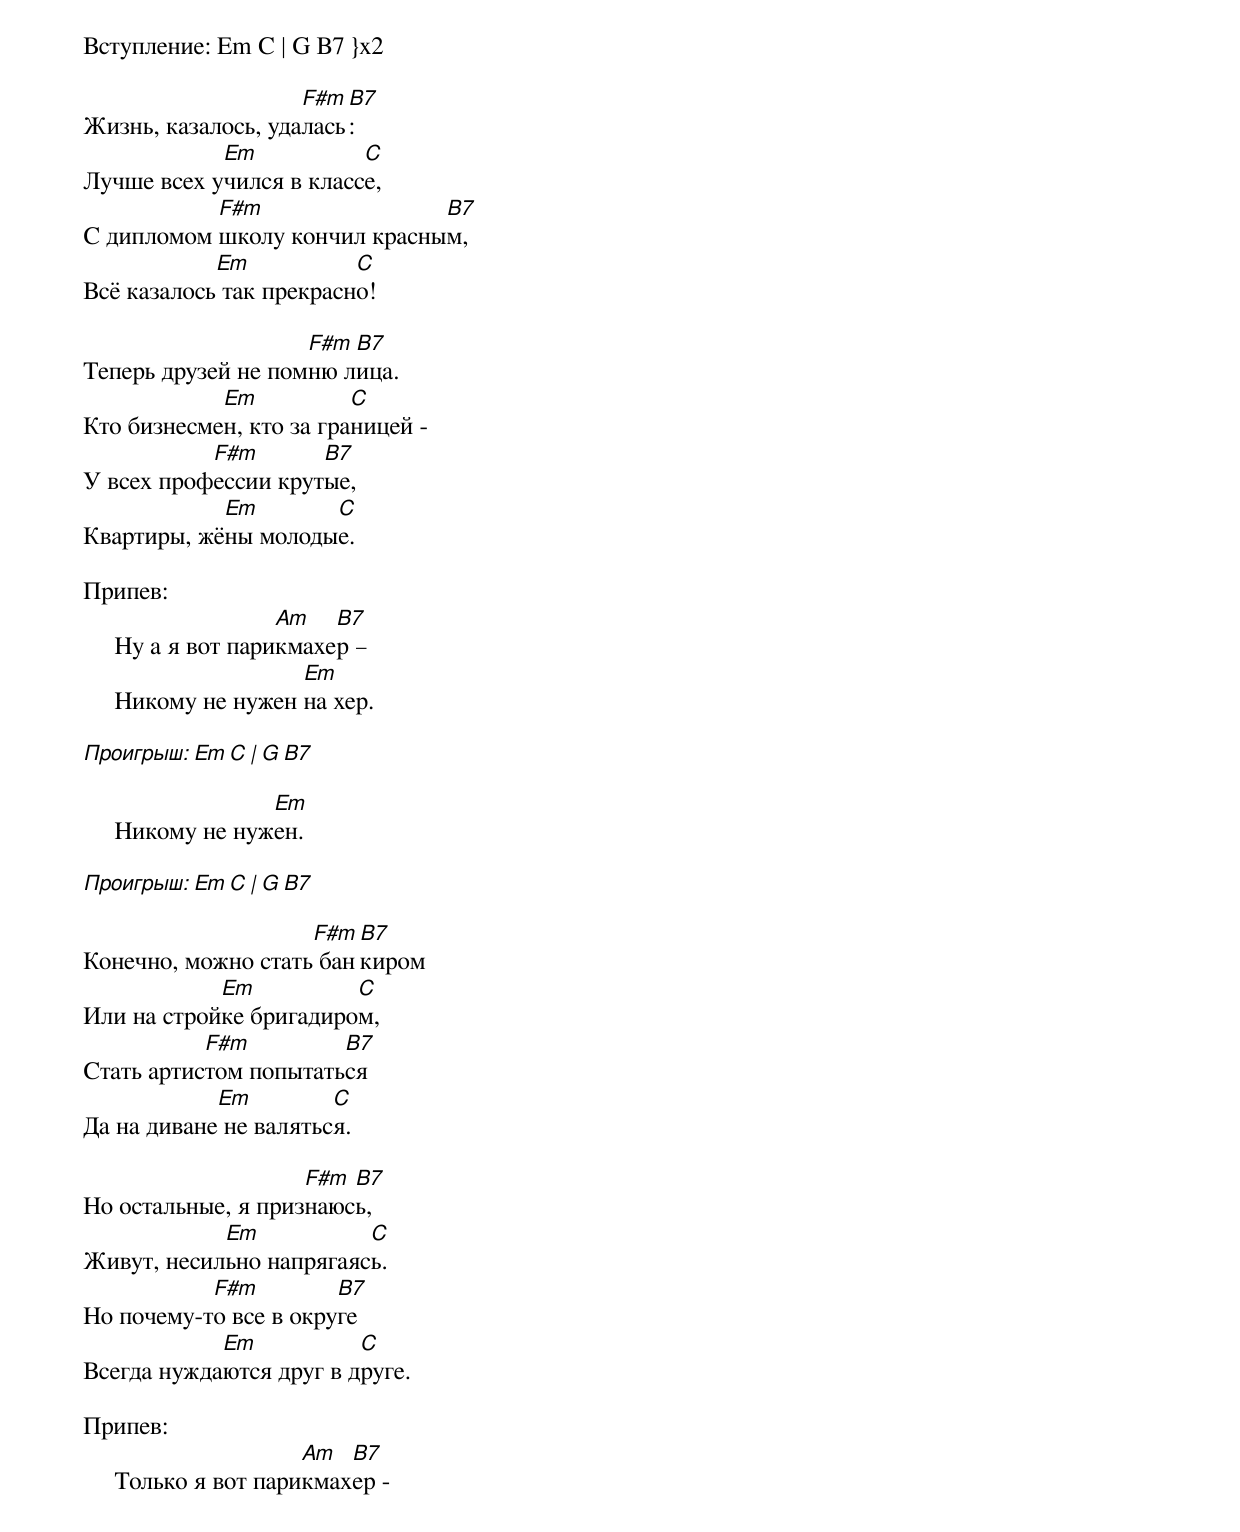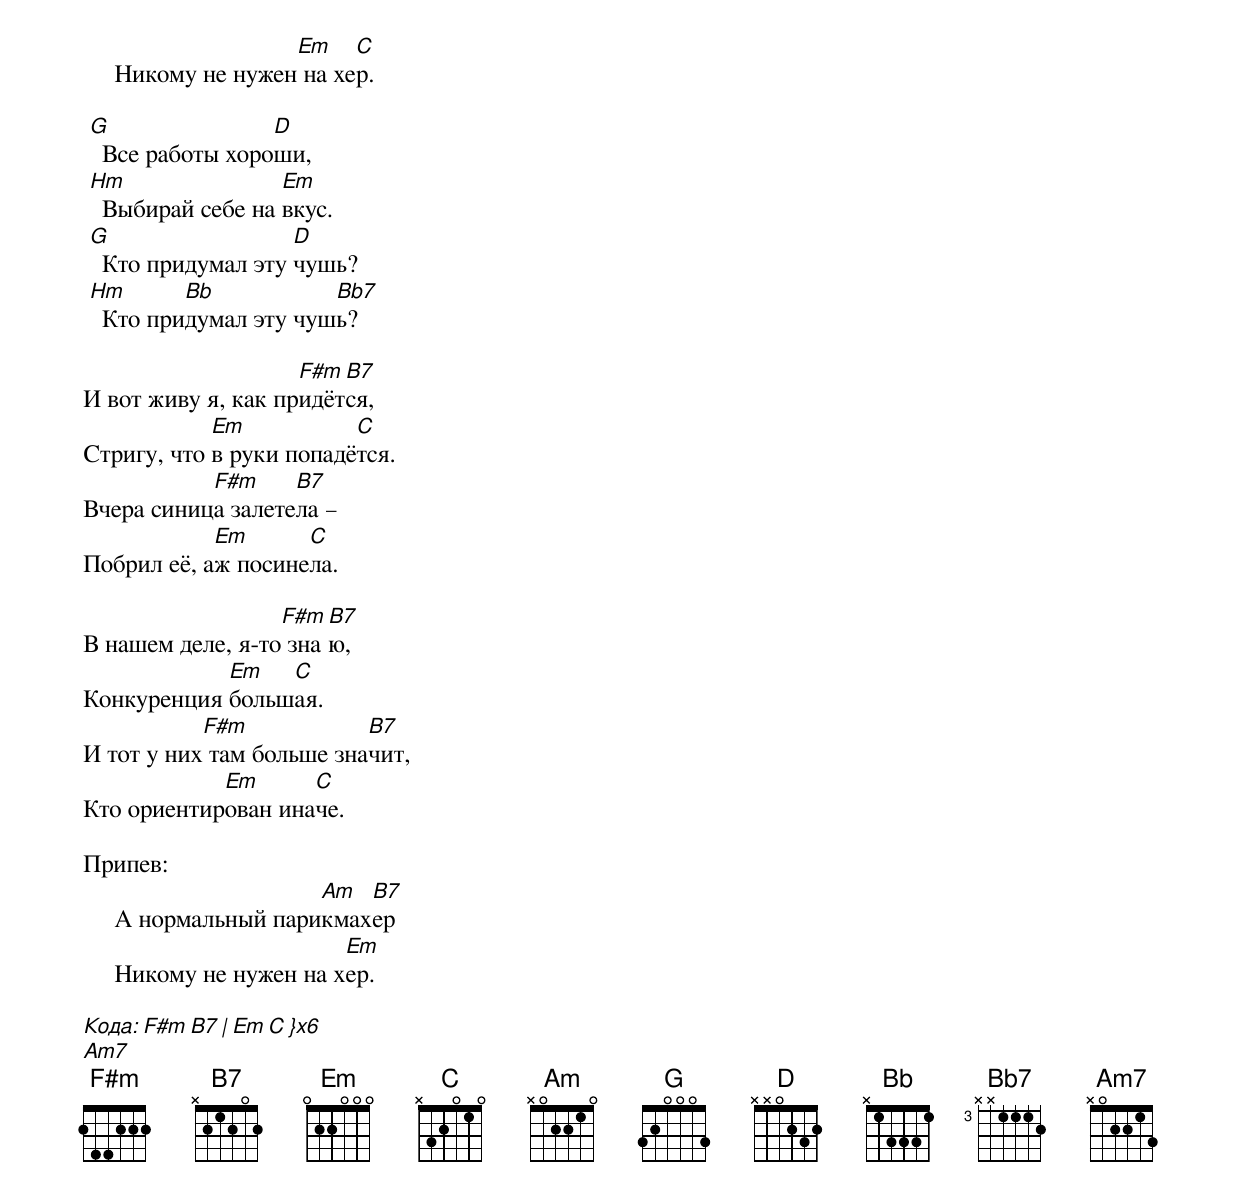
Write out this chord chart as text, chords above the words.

Вступление: Em C | G B7 }x2

                    F#m B7
Жизнь, казалось, удалась:
            Em           C
Лучше всех учился в классе,
           F#m                B7
С дипломом школу кончил красным,
            Em           C
Всё казалось так прекрасно!

                    F#m B7
Теперь друзей не помню лица.
            Em           C
Кто бизнесмен, кто за границей -
           F#m       B7
У всех профессии крутые,
            Em       C
Квартиры, жёны молодые.

Припев:
                    Am   B7
     Ну а я вот парикмахер –
                     Em
     Никому не нужен на хер.

Проигрыш: Em C | G B7

                  Em
     Никому не нужен.

Проигрыш: Em C | G B7

                    F#m B7
Конечно, можно стать банкиром
            Em          C
Или на стройке бригадиром,
           F#m         B7
Стать артистом попытаться
            Em         C
Да на диване не валяться.

                    F#m B7
Но остальные, я признаюсь,
            Em           C
Живут, несильно напрягаясь.
           F#m         B7
Но почему-то все в округе
            Em           C
Всегда нуждаются друг в друге.

Припев:
                      Am  B7
     Только я вот парикмахер -
                    Em    C
     Никому не нужен на хер.

 G                D
   Все работы хороши,
 Hm                Em
   Выбирай себе на вкус.
 G                  D
   Кто придумал эту чушь?
 Hm       Bb           Bb7
   Кто придумал эту чушь?

                    F#m B7
И вот живу я, как придётся,
            Em           C
Стригу, что в руки попадётся.
           F#m     B7
Вчера синица залетела –
            Em      C
Побрил её, аж посинела.

                  F#m B7
В нашем деле, я-то знаю,
            Em   C
Конкуренция большая.
           F#m            B7
И тот у них там больше значит,
            Em      C
Кто ориентирован иначе.

Припев:
                      Am  B7
     А нормальный парикмахер
                         Em
     Никому не нужен на хер.

Кода: F#m B7 | Em C }x6
      Am7
